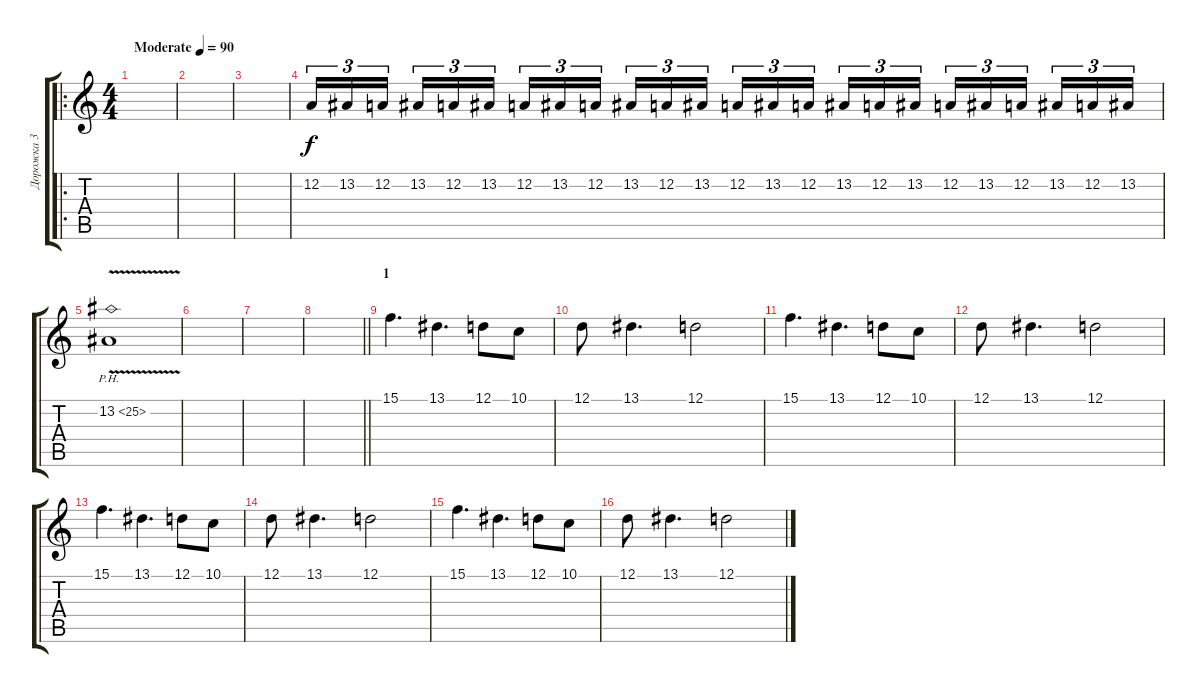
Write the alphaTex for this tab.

\track ("Дорожка 3" "Дорожка 3") {instrument stringensemble1}
\staff {score tabs}
\tuning (D4 A3 F3 C3 G2 C2) {hide}
\ro
\ts (4 4)
\tempo (90 "Moderate")
\clef g2
\ks c
|
|
|
12.2.16{tu (3 2) volume 16} 13.2.16{tu (3 2)} 12.2.16{tu (3 2) beam splitsecondary} 13.2.16{tu (3 2)} 12.2.16{tu (3 2)} 13.2.16{tu (3 2)} 12.2.16{tu (3 2)} 13.2.16{tu (3 2)} 12.2.16{tu (3 2) beam splitsecondary} 13.2.16{tu (3 2)} 12.2.16{tu (3 2)} 13.2.16{tu (3 2)} 12.2.16{tu (3 2)} 13.2.16{tu (3 2)} 12.2.16{tu (3 2) beam splitsecondary} 13.2.16{tu (3 2)} 12.2.16{tu (3 2)} 13.2.16{tu (3 2)} 12.2.16{tu (3 2)} 13.2.16{tu (3 2)} 12.2.16{tu (3 2) beam splitsecondary} 13.2.16{tu (3 2)} 12.2.16{tu (3 2)} 13.2.16{tu (3 2)} |
13.2{ph 12 v}.1 |
|
|
\barLineRight lightlight
|
\section ("" "1")
15.1.4{d volume 9} 13.1.4{d} 12.1.8 10.1.8 |
12.1.8 13.1.4{d} 12.1.2 |
15.1.4{d} 13.1.4{d} 12.1.8 10.1.8 |
12.1.8 13.1.4{d} 12.1.2 |
15.1.4{d} 13.1.4{d} 12.1.8 10.1.8 |
12.1.8 13.1.4{d} 12.1.2 |
15.1.4{d} 13.1.4{d} 12.1.8 10.1.8 |
12.1.8 13.1.4{d} 12.1.2
